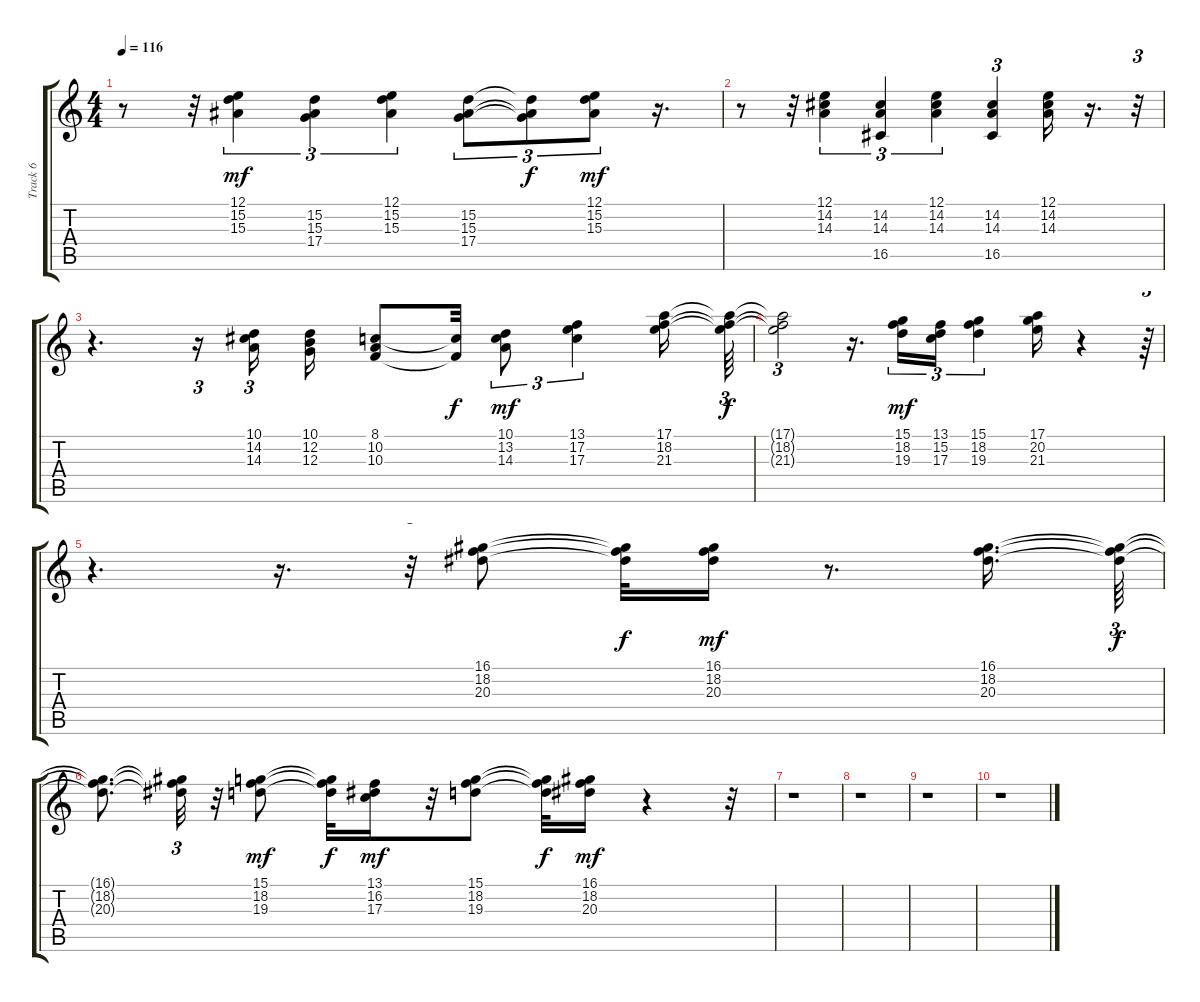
\track ("Track 6" "Track 6") {instrument trumpet}
\staff {score tabs}
\tuning (E4 B3 G3 D3 A2 E2) {hide}
\ts (4 4)
\tempo 116
\clef g2
\ks c
r.8{dy f} r.32 (12.1 15.2 15.3).4{tu (3 2) dy mf} (15.2 15.3 17.4).4{tu (3 2)} (12.1 15.2 15.3).4{tu (3 2)} (15.2 15.3 17.4).8{tu (3 2)} (15.2{t} 15.3{t} 17.4{t}).8{tu (3 2) dy f} (12.1 15.2 15.3).8{tu (3 2) dy mf} r.16{d} |
r.8 r.32 (12.1 14.2 14.3).4{tu (3 2)} (14.2 14.3 16.5).4{tu (3 2)} (12.1 14.2 14.3).4{tu (3 2)} (14.2 14.3 16.5).4{tu (3 2)} (12.1 14.2 14.3).16 r.16{d} r.32{tu (3 2)} |
r.4{d} r.16{tu (3 2)} (10.1 14.2 14.3).16{tu (3 2)} (10.1 12.2 12.3).16 (8.1 10.2 10.3).8 (8.1{t} 10.3{t}).32{dy f} (10.1 13.2 14.3).8{tu (3 2) dy mf} (13.1 17.2 17.3).4{tu (3 2)} (17.1 18.2 21.3).16 (17.1{t} 18.2{t} 21.3{t}).64{tu (3 2) dy f} |
(17.1{t} 18.2{t} 21.3{t}).2{tu (3 2)} r.16{d} (15.1 18.2 19.3).16{tu (3 2) dy mf} (13.1 15.2 17.3).16{tu (3 2)} (15.1 18.2 19.3).4{tu (3 2)} (17.1 20.2 21.3).16 r.4 r.64{tu (3 2)} |
r.4{d} r.16{d} r.32{tu (3 2)} (16.1 18.2 20.3).8 (16.1{t} 18.2{t} 20.3{t}).32{dy f} (16.1 18.2 20.3).16{dy mf} r.8{d} (16.1 18.2 20.3).16{d} (16.1{t} 18.2{t} 20.3{t}).64{tu (3 2) dy f} |
(16.1{t} 18.2{t} 20.3{t}).8{d} (16.1{t} 18.2{t} 20.3{t}).32{tu (3 2)} r.32 (15.1 18.2 19.3).8{dy mf} (15.1{t} 18.2{t} 19.3{t}).32{dy f} (13.1 16.2 17.3).16{dy mf} r.32 (15.1 18.2 19.3).8 (15.1{t} 18.2{t} 19.3{t}).32{dy f} (16.1 18.2 20.3).16{dy mf} r.4 r.32 |
r.1 |
r.1 |
r.1 |
r.1
